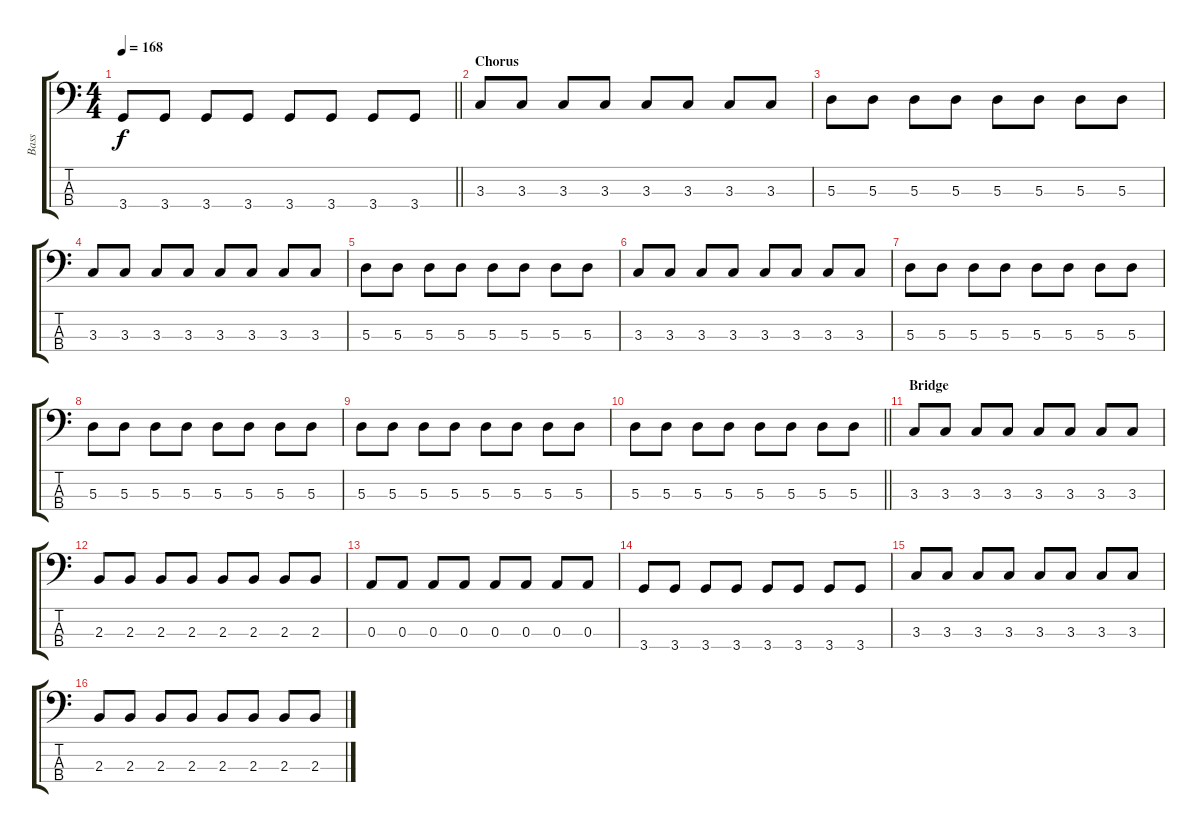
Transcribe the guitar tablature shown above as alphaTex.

\track ("Bass" "Bass") {instrument electricbasspick}
\staff {score tabs}
\tuning (G2 D2 A1 E1) {hide}
\ts (4 4)
\tempo 168
\clef f4
\barLineRight lightlight
\ks c
3.4.8{dy f} 3.4.8 3.4.8 3.4.8 3.4.8 3.4.8 3.4.8 3.4.8 |
\section ("" "Chorus")
3.3.8 3.3.8 3.3.8 3.3.8 3.3.8 3.3.8 3.3.8 3.3.8 |
5.3.8 5.3.8 5.3.8 5.3.8 5.3.8 5.3.8 5.3.8 5.3.8 |
3.3.8 3.3.8 3.3.8 3.3.8 3.3.8 3.3.8 3.3.8 3.3.8 |
5.3.8 5.3.8 5.3.8 5.3.8 5.3.8 5.3.8 5.3.8 5.3.8 |
3.3.8 3.3.8 3.3.8 3.3.8 3.3.8 3.3.8 3.3.8 3.3.8 |
5.3.8 5.3.8 5.3.8 5.3.8 5.3.8 5.3.8 5.3.8 5.3.8 |
5.3.8 5.3.8 5.3.8 5.3.8 5.3.8 5.3.8 5.3.8 5.3.8 |
5.3.8 5.3.8 5.3.8 5.3.8 5.3.8 5.3.8 5.3.8 5.3.8 |
\barLineRight lightlight
5.3.8 5.3.8 5.3.8 5.3.8 5.3.8 5.3.8 5.3.8 5.3.8 |
\section ("" "Bridge")
3.3.8 3.3.8 3.3.8 3.3.8 3.3.8 3.3.8 3.3.8 3.3.8 |
2.3.8 2.3.8 2.3.8 2.3.8 2.3.8 2.3.8 2.3.8 2.3.8 |
0.3.8 0.3.8 0.3.8 0.3.8 0.3.8 0.3.8 0.3.8 0.3.8 |
3.4.8 3.4.8 3.4.8 3.4.8 3.4.8 3.4.8 3.4.8 3.4.8 |
3.3.8 3.3.8 3.3.8 3.3.8 3.3.8 3.3.8 3.3.8 3.3.8 |
2.3.8 2.3.8 2.3.8 2.3.8 2.3.8 2.3.8 2.3.8 2.3.8
